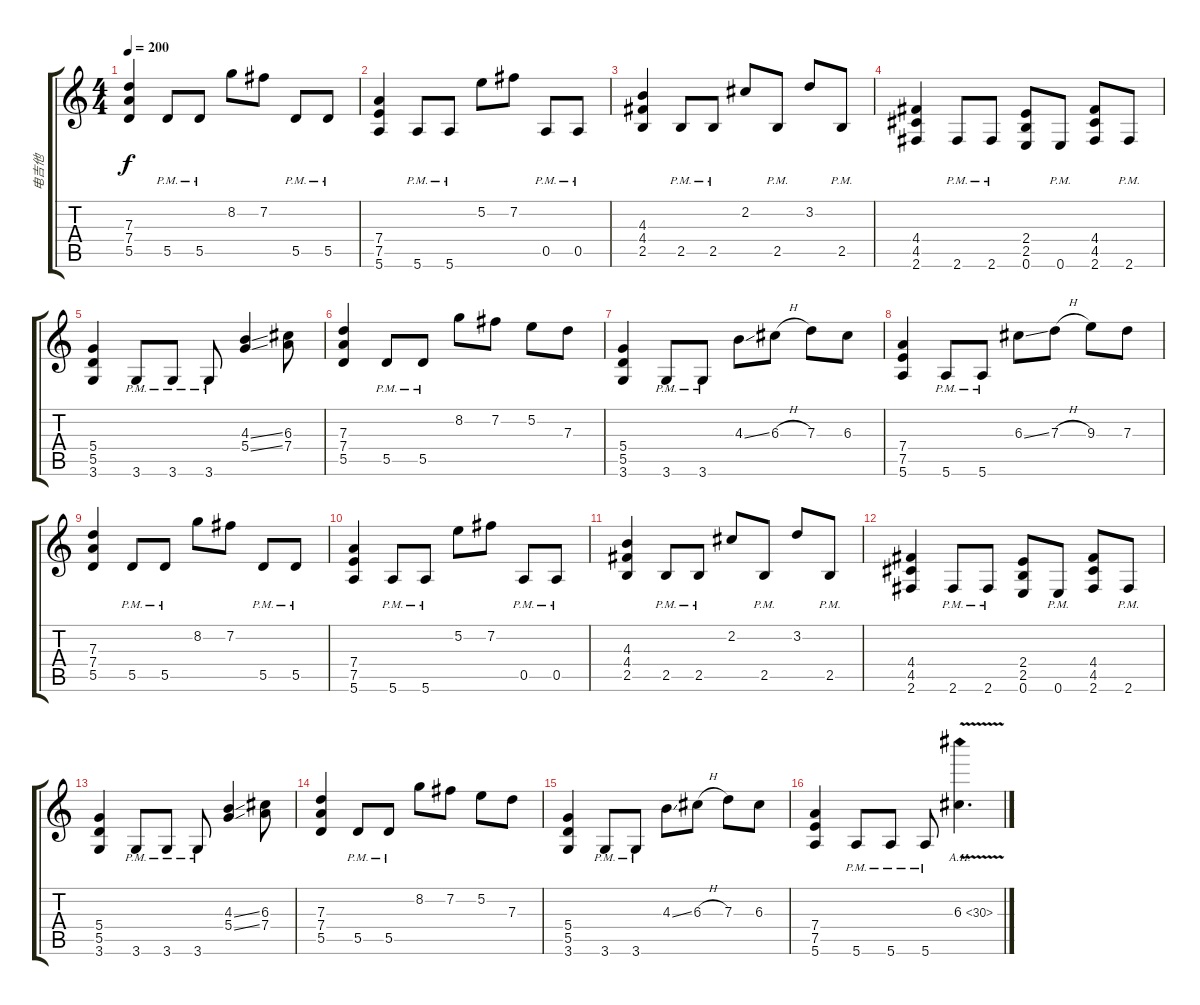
\track ("电吉他" "电吉他") {instrument distortionguitar}
\staff {score tabs}
\tuning (E4 B3 G3 D3 A2 E2) {hide}
\ts (4 4)
\tempo 200
\clef g2
\ks c
(7.3 7.4 5.5).4{dy f} 5.5{pm}.8 5.5{pm}.8 8.2.8 7.2.8 5.5{pm}.8 5.5{pm}.8 |
(7.4 7.5 5.6).4 5.6{pm}.8 5.6{pm}.8 5.2.8 7.2.8 0.5{pm}.8 0.5{pm}.8 |
(4.3 4.4 2.5).4 2.5{pm}.8 2.5{pm}.8 2.2.8 2.5{pm}.8 3.2.8 2.5{pm}.8 |
(4.4 4.5 2.6).4 2.6{pm}.8 2.6{pm}.8 (2.4 2.5 0.6).8 0.6{pm}.8 (4.4 4.5 2.6).8 2.6{pm}.8 |
(5.4 5.5 3.6).4 3.6{pm}.8 3.6{pm}.8 3.6{pm}.8 (4.3{ss} 5.4{ss}).4 (6.3 7.4).8 |
(7.3 7.4 5.5).4 5.5{pm}.8 5.5{pm}.8 8.2.8 7.2.8 5.2.8 7.3.8 |
(5.4 5.5 3.6).4 3.6{pm}.8 3.6{pm}.8 4.3{ss}.8 6.3{h}.8 7.3.8 6.3.8 |
(7.4 7.5 5.6).4 5.6{pm}.8 5.6{pm}.8 6.3{ss}.8 7.3{h}.8 9.3.8 7.3.8 |
(7.3 7.4 5.5).4 5.5{pm}.8 5.5{pm}.8 8.2.8 7.2.8 5.5{pm}.8 5.5{pm}.8 |
(7.4 7.5 5.6).4 5.6{pm}.8 5.6{pm}.8 5.2.8 7.2.8 0.5{pm}.8 0.5{pm}.8 |
(4.3 4.4 2.5).4 2.5{pm}.8 2.5{pm}.8 2.2.8 2.5{pm}.8 3.2.8 2.5{pm}.8 |
(4.4 4.5 2.6).4 2.6{pm}.8 2.6{pm}.8 (2.4 2.5 0.6).8 0.6{pm}.8 (4.4 4.5 2.6).8 2.6{pm}.8 |
(5.4 5.5 3.6).4 3.6{pm}.8 3.6{pm}.8 3.6{pm}.8 (4.3{ss} 5.4{ss}).4 (6.3 7.4).8 |
(7.3 7.4 5.5).4 5.5{pm}.8 5.5{pm}.8 8.2.8 7.2.8 5.2.8 7.3.8 |
(5.4 5.5 3.6).4 3.6{pm}.8 3.6{pm}.8 4.3{ss}.8 6.3{h}.8 7.3.8 6.3.8 |
(7.4 7.5 5.6).4 5.6{pm}.8 5.6{pm}.8 5.6{pm}.8 6.3{ah 24 v}.4{d}
